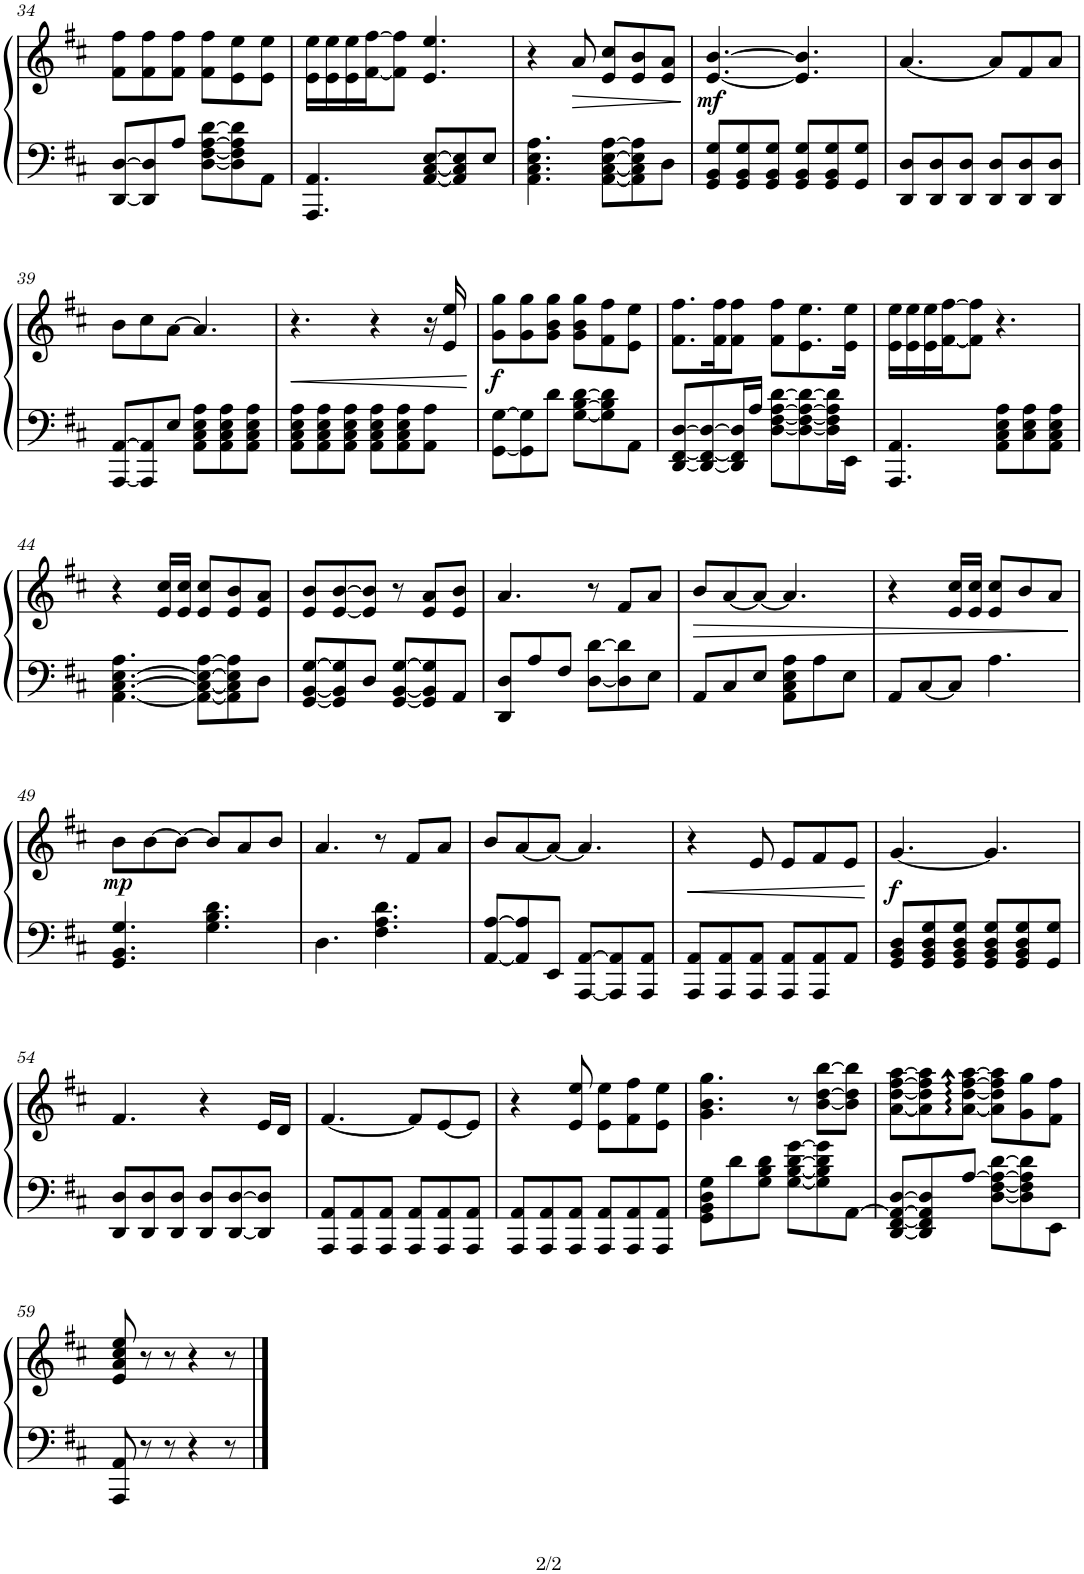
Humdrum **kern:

**kern	**kern	**dynam
*part1	*part1	*part1
*staff2	*staff1	*staff1/2
*I"Piano	*	*
*I'Pno.	*	*
!!LO:PB:g=z
*clefF4	*clefG2	*
*k[f#c#]	*k[f#c#]	*
*M6/8	*M6/8	*
=34	=34	=34
[8DD/ [8D/L	8f#\ 8ff#\L	.
8DD/] 8D/]	8f#\ 8ff#\	.
8A/J	8f#\ 8ff#\J	.
[8D\ [8F#\ [8A\ [8d\L	8f#\ 8ff#\L	.
8D\] 8F#\] 8A\] 8d\]	8e\ 8ee\	.
8AA\J	8e\ 8ee\J	.
=35	=35	=35
4.AAA/ 4.AA/	16e\ 16ee\LL	.
.	16e\ 16ee\	.
.	16e\ 16ee\	.
.	[16f#\ [16ff#\J	.
.	8f#\] 8ff#\]J	.
[8AA/ [8C#/ [8E/L	4.e/ 4.ee/	.
8AA/] 8C#/] 8E/]	.	.
8E/J	.	.
=36	=36	=36
4.AA\ 4.C#\ 4.E\ 4.A\	4r	.
!	!	!LO:HP:b
.	8a/	>
[8AA\ [8C#\ [8E\ [8A\L	8e/ 8cc#/L	.
8AA\] 8C#\] 8E\] 8A\]	8e/ 8b/	.
8D\J	8e/ 8a/J	.
.	.	]
=37	=37	=37
!	!	!LO:DY:b
8GG/ 8BB/ 8G/L	[4.e/ [4.b/	mf
8GG/ 8BB/ 8G/	.	.
8GG/ 8BB/ 8G/J	.	.
8GG/ 8BB/ 8G/L	4.e/] 4.b/]	.
8GG/ 8BB/ 8G/	.	.
8GG/ 8G/J	.	.
=38	=38	=38
8DD/ 8D/L	[4.a/	.
8DD/ 8D/	.	.
8DD/ 8D/J	.	.
8DD/ 8D/L	8a/L]	.
8DD/ 8D/	8f#/	.
8DD/ 8D/J	8a/J	.
!!LO:LB:g=z
=39	=39	=39
[8AAA/ [8AA/L	8b\L	.
8AAA/] 8AA/]	8cc#\	.
8E/J	[8a\J	.
8AA\ 8C#\ 8E\ 8A\L	4.a/]	.
8AA\ 8C#\ 8E\ 8A\	.	.
8AA\ 8C#\ 8E\ 8A\J	.	.
=40	=40	=40
!	!	!LO:HP:b
8AA\ 8C#\ 8E\ 8A\L	4.r	<
8AA\ 8C#\ 8E\ 8A\	.	.
8AA\ 8C#\ 8E\ 8A\J	.	.
8AA\ 8C#\ 8E\ 8A\L	4r	.
8AA\ 8C#\ 8E\ 8A\	.	.
8AA\ 8A\J	16r	.
.	16e/ 16ee/	.
.	.	[
=41	=41	=41
!	!	!LO:DY:b
[8GG\ [8G\L	8g\ 8gg\L	f
8GG\] 8G\]	8g\ 8gg\	.
8d\J	8g\ 8b\ 8gg\J	.
[8G\ [8B\ [8d\L	8g\ 8b\ 8gg\L	.
8G\] 8B\] 8d\]	8f#\ 8ff#\	.
8AA\J	8e\ 8ee\J	.
=42	=42	=42
[8DD/ [8FF#/ [8D/L	8.f#\ 8.ff#\L	.
8DD/_ 8FF#/_ 8D/_	.	.
.	16f#\ 16ff#\K	.
16DD/] 16FF#/] 16D/]L	8f#\ 8ff#\J	.
16A/JJ	.	.
[8D\ [8F#\ [8A\ [8d\L	8f#\ 8ff#\L	.
8D\_ 8F#\_ 8A\_ 8d\_	8.e\ 8.ee\	.
16D\] 16F#\] 16A\] 16d\]L	.	.
16EE\JJ	16e\ 16ee\Jk	.
=43	=43	=43
4.AAA/ 4.AA/	16e\ 16ee\LL	.
.	16e\ 16ee\	.
.	16e\ 16ee\	.
.	[16f#\ [16ff#\J	.
.	8f#\] 8ff#\]J	.
8AA\ 8C#\ 8E\ 8A\L	4.r	.
8C#\ 8E\ 8A\	.	.
8AA\ 8C#\ 8E\ 8A\J	.	.
!!LO:LB:g=z
=44	=44	=44
[4.AA\ [4.C#\ [4.E\ 4.A\	4r	.
.	16e/ 16cc#/LL	.
.	16e/ 16cc#/JJ	.
8AA\_ 8C#\_ 8E\_ [8A\L	8e/ 8cc#/L	.
8AA\] 8C#\] 8E\] 8A\]	8e/ 8b/	.
8D\J	8e/ 8a/J	.
=45	=45	=45
[8GG/ [8BB/ [8G/L	8e/ 8b/L	.
8GG/] 8BB/] 8G/]	[8e/ [8b/	.
8D/J	8e/] 8b/]J	.
[8GG/ [8BB/ [8G/L	8r	.
8GG/] 8BB/] 8G/]	8e/ 8a/L	.
8AA/J	8e/ 8b/J	.
=46	=46	=46
8DD/ 8D/L	4.a/	.
8A/	.	.
8F#/J	.	.
[8D\ [8d\L	8r	.
8D\] 8d\]	8f#/L	.
8E\J	8a/J	.
=47	=47	=47
!	!	!LO:HP:b
8AA/L	8b/L	>
8C#/	[8a/	.
8E/J	8a/J_	.
8AA\ 8C#\ 8E\ 8A\L	4.a/]	.
8A\	.	.
8E\J	.	.
=48	=48	=48
8AA/L	4r	.
[8C#/	.	.
8C#/J]	16e/ 16cc#/LL	.
.	16e/ 16cc#/JJ	.
4.A\	8e/ 8cc#/L	.
.	8b/	.
.	8a/J	.
.	.	]
!!LO:LB:g=z
=49	=49	=49
!	!	!LO:DY:b
4.GG/ 4.BB/ 4.G/	8b\L	mp
.	[8b\	.
.	8b\J_	.
4.G\ 4.B\ 4.d\	8b/L]	.
.	8a/	.
.	8b/J	.
=50	=50	=50
4.D\	4.a/	.
4.F#\ 4.A\ 4.d\	8r	.
.	8f#/L	.
.	8a/J	.
=51	=51	=51
[8AA/ [8A/L	8b/L	.
8AA/] 8A/]	[8a/	.
8EE/J	8a/J_	.
[8AAA/ [8AA/L	4.a/]	.
8AAA/] 8AA/]	.	.
8AAA/ 8AA/J	.	.
=52	=52	=52
!	!	!LO:HP:b
8AAA/ 8AA/L	4r	<
8AAA/ 8AA/	.	.
8AAA/ 8AA/J	8e/	.
8AAA/ 8AA/L	8e/L	.
8AAA/ 8AA/	8f#/	.
8AA/J	8e/J	.
.	.	[
=53	=53	=53
!	!	!LO:DY:b
8GG/ 8BB/ 8D/L	[4.g/	f
8GG/ 8BB/ 8D/ 8G/	.	.
8GG/ 8BB/ 8D/ 8G/J	.	.
8GG/ 8BB/ 8D/ 8G/L	4.g/]	.
8GG/ 8BB/ 8D/ 8G/	.	.
8GG/ 8G/J	.	.
!!LO:LB:g=z
=54	=54	=54
8DD/ 8D/L	4.f#/	.
8DD/ 8D/	.	.
8DD/ 8D/J	.	.
8DD/ 8D/L	4r	.
[8DD/ [8D/	.	.
8DD/] 8D/]J	16e/LL	.
.	16d/JJ	.
=55	=55	=55
8AAA/ 8AA/L	[4.f#/	.
8AAA/ 8AA/	.	.
8AAA/ 8AA/J	.	.
8AAA/ 8AA/L	8f#/L]	.
8AAA/ 8AA/	[8e/	.
8AAA/ 8AA/J	8e/J]	.
=56	=56	=56
8AAA/ 8AA/L	4r	.
8AAA/ 8AA/	.	.
8AAA/ 8AA/J	8e/ 8ee/	.
8AAA/ 8AA/L	8e\ 8ee\L	.
8AAA/ 8AA/	8f#\ 8ff#\	.
8AAA/ 8AA/J	8e\ 8ee\J	.
=57	=57	=57
8GG\ 8BB\ 8D\ 8G\L	4.g\ 4.b\ 4.gg\	.
8d\	.	.
8G\ 8B\ 8d\J	.	.
[8G\ [8B\ [8d\ [8g\L	8r	.
8G\] 8B\] 8d\] 8g\]	[8b\ [8dd\ [8bb\L	.
[8AA\J	8b\] 8dd\] 8bb\]J	.
=58	=58	=58
[8DD/ [8FF#/ 8AA/_ [8D/L	[8a\ [8dd\ [8ff#\ [8aa\L	.
8DD/] 8FF#/] 8AA/] 8D/]	8a\] 8dd\] 8ff#\] 8aa\]	.
[8A/J	[8a\ [8dd\ [8ff#\ [8aa\J	.
[8D\ [8F#\ 8A\_ [8d\L	8a\] 8dd\] 8ff#\] 8aa\]L	.
8D\] 8F#\] 8A\] 8d\]	8g\ 8gg\	.
8EE\J	8f#\ 8ff#\J	.
!!LO:LB:g=z
=59	=59	=59
8AAA/ 8AA/	8e/ 8a/ 8cc#/ 8ee/	.
8r	8r	.
8r	8r	.
4r	4r	.
8r	8r	.
==	==	==
*-	*-	*-
